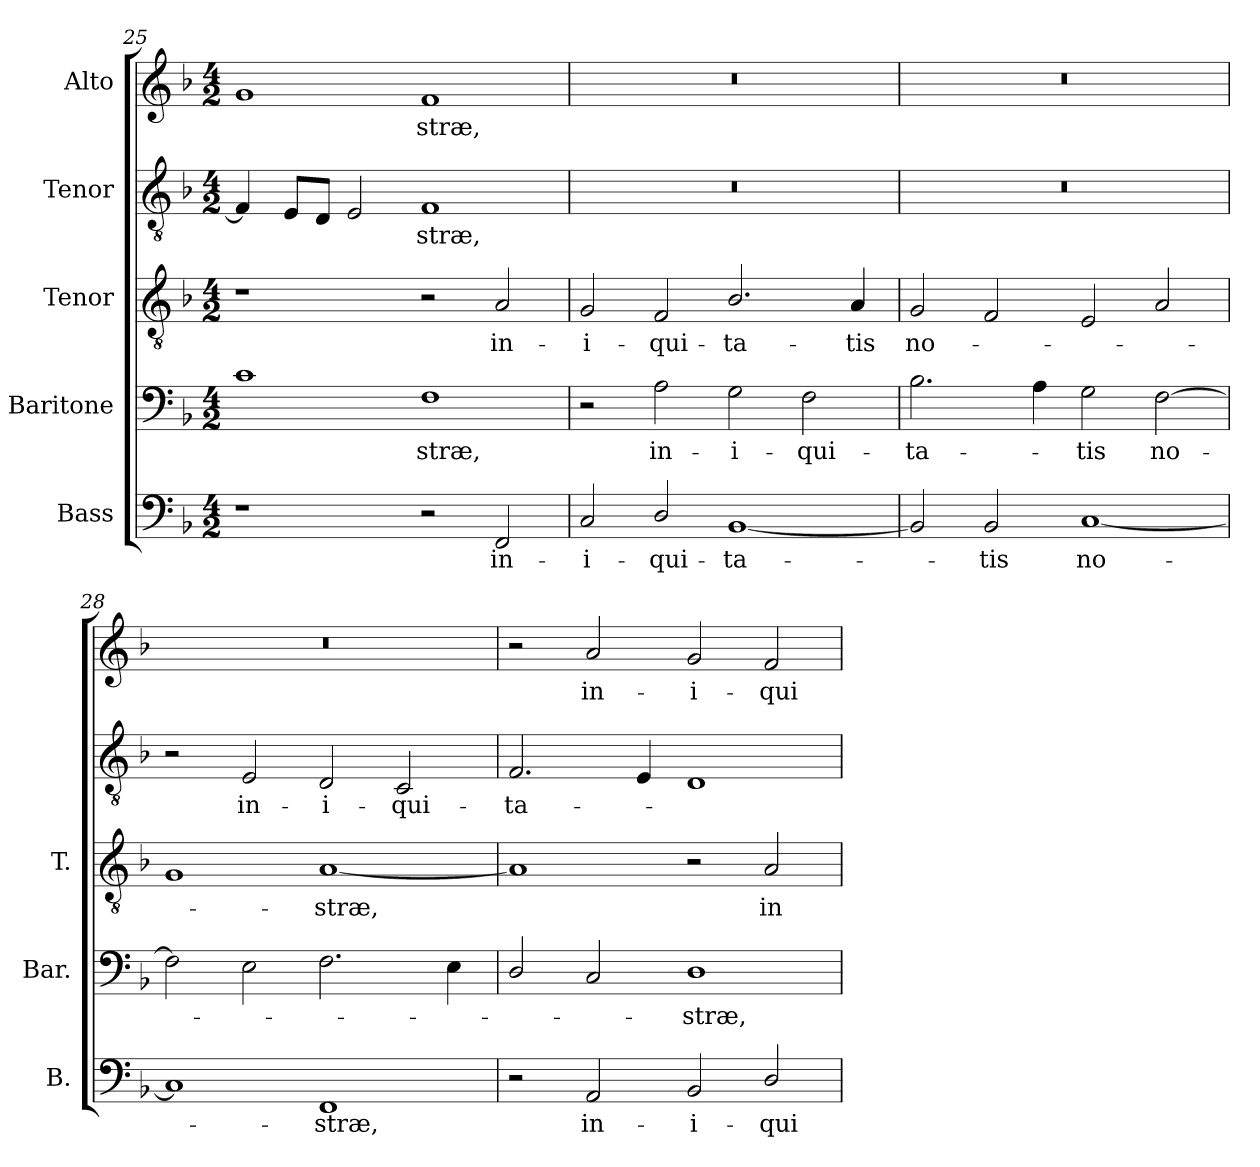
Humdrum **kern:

**kern	**text	**kern	**text	**kern	**text	**kern	**text	**kern	**text
*part5	*part5	*part4	*part4	*part3	*part3	*part2	*part2	*part1	*part1
*staff5	*staff5	*staff4	*staff4	*staff3	*staff3	*staff2	*staff2	*staff1	*staff1
*I"Bass	*	*I"Baritone	*	*I"Tenor	*	*I"Tenor	*	*I"Alto	*
*I'B.	*	*I'Bar.	*	*I'T.	*	*	*	*	*
*clefF4	*	*clefF4	*	*clefGv2	*	*clefGv2	*	*clefG2	*
*	*	*	*	*ITrd7c12	*	*	*	*	*
*k[b-]	*	*k[b-]	*	*k[b-]	*	*k[b-]	*	*k[b-]	*
*F:	*	*F:	*	*F:	*	*F:	*	*F:	*
*M4/2	*	*M4/2	*	*M4/2	*	*M4/2	*	*M4/2	*
=25	=25	=25	=25	=25	=25	=25	=25	=25	=25
1r	.	1ci	.	1r	.	4Fi/]	.	1gi	.
.	.	.	.	.	.	8Ei/L	.	.	.
.	.	.	.	.	.	8Di/J	.	.	.
.	.	.	.	.	.	2Ei/	.	.	.
!	!	!	!LO:LY:b:color=#000000	!	!	!	!	!	!
!	!	!	!	!	!	!	!LO:LY:b:color=#000000	!	!
!	!	!	!	!	!	!	!	!	!LO:LY:b:color=#000000
2r	.	1Fi	-stræ,	2r	.	1Fi	-stræ,	1fi	-stræ,
!	!LO:LY:b:color=#000000	!	!	!	!	!	!	!	!
!	!	!	!	!	!LO:LY:b:color=#000000	!	!	!	!
2FFi/	in-	.	.	2AAi/	in-	.	.	.	.
!!LO:LB:g=z
=26	=26	=26	=26	=26	=26	=26	=26	=26	=26
!	!LO:LY:b:color=#000000	!	!	!	!	!	!	!	!
!	!	!	!	!	!LO:LY:b:color=#000000	!LO:N:vis=1	!	!LO:N:vis=1	!
2Ci/	-i-	2r	.	2GGi/	-i-	0r	.	0r	.
!	!LO:LY:b:color=#000000	!	!	!	!	!	!	!	!
!	!	!	!LO:LY:b:color=#000000	!	!	!	!	!	!
!	!	!	!	!	!LO:LY:b:color=#000000	!	!	!	!
2Di/	-qui-	2Ai\	in-	2FFi/	-qui-	.	.	.	.
!	!LO:LY:b:color=#000000	!	!	!	!	!	!	!	!
!	!	!	!LO:LY:b:color=#000000	!	!	!	!	!	!
!	!	!	!	!	!LO:LY:b:color=#000000	!	!	!	!
[1BB-i	-ta-	2Gi\	-i-	2.BB-i/	-ta-	.	.	.	.
!	!	!	!LO:LY:b:color=#000000	!	!	!	!	!	!
.	.	2Fi\	-qui-	.	.	.	.	.	.
!	!	!	!	!	!LO:LY:b:color=#000000	!	!	!	!
.	.	.	.	4AAi/	-tis	.	.	.	.
=27	=27	=27	=27	=27	=27	=27	=27	=27	=27
!	!	!	!LO:LY:b:color=#000000	!	!	!	!	!	!
!	!	!	!	!	!LO:LY:b:color=#000000	!LO:N:vis=1	!	!LO:N:vis=1	!
2BB-i/]	.	2.B-i\	-ta-	2GGi/	no-	0r	.	0r	.
!	!LO:LY:b:color=#000000	!	!	!	!	!	!	!	!
2BB-i/	-tis	.	.	2FFi/	.	.	.	.	.
.	.	4Ai\	.	.	.	.	.	.	.
!	!LO:LY:b:color=#000000	!	!	!	!	!	!	!	!
!	!	!	!LO:LY:b:color=#000000	!	!	!	!	!	!
[1Ci	no-	2Gi\	-tis	2EEi/	.	.	.	.	.
!	!	!	!LO:LY:b:color=#000000	!	!	!	!	!	!
.	.	[2Fi\	no-	2AAi/	.	.	.	.	.
=28	=28	=28	=28	=28	=28	=28	=28	=28	=28
!	!	!	!	!	!	!	!	!LO:N:vis=1	!
1Ci]	.	2Fi\]	.	1GGi	.	2r	.	0r	.
!	!	!	!	!	!	!	!LO:LY:b:color=#000000	!	!
.	.	2Ei\	.	.	.	2Ei/	in-	.	.
!	!LO:LY:b:color=#000000	!	!	!	!	!	!	!	!
!	!	!	!	!	!LO:LY:b:color=#000000	!	!	!	!
!	!	!	!	!	!	!	!LO:LY:b:color=#000000	!	!
1FFi	-stræ,	2.Fi\	.	[1AAi	-stræ,	2Di/	-i-	.	.
!	!	!	!	!	!	!	!LO:LY:b:color=#000000	!	!
.	.	.	.	.	.	2Ci/	-qui-	.	.
.	.	4Ei\	.	.	.	.	.	.	.
=29	=29	=29	=29	=29	=29	=29	=29	=29	=29
!	!	!	!	!	!	!	!LO:LY:b:color=#000000	!	!
2r	.	2Di/	.	1AAi]	.	2.Fi/	-ta-	2r	.
!	!LO:LY:b:color=#000000	!	!	!	!	!	!	!	!
!	!	!	!	!	!	!	!	!	!LO:LY:b:color=#000000
2AAi/	in-	2Ci/	.	.	.	.	.	2ai/	in-
.	.	.	.	.	.	4Ei/	.	.	.
!	!LO:LY:b:color=#000000	!	!	!	!	!	!	!	!
!	!	!	!LO:LY:b:color=#000000	!	!	!	!	!	!
!	!	!	!	!	!	!	!	!	!LO:LY:b:color=#000000
2BB-i/	-i-	1Di	-stræ,	2r	.	1Di	.	2gi/	-i-
!	!LO:LY:b:color=#000000	!	!	!	!	!	!	!	!
!	!	!	!	!	!LO:LY:b:color=#000000	!	!	!	!
!	!	!	!	!	!	!	!	!	!LO:LY:b:color=#000000
2Di/	-qui-	.	.	2AAi/	in-	.	.	2fi/	-qui-
=	=	=	=	=	=	=	=	=	=
*-	*-	*-	*-	*-	*-	*-	*-	*-	*-
